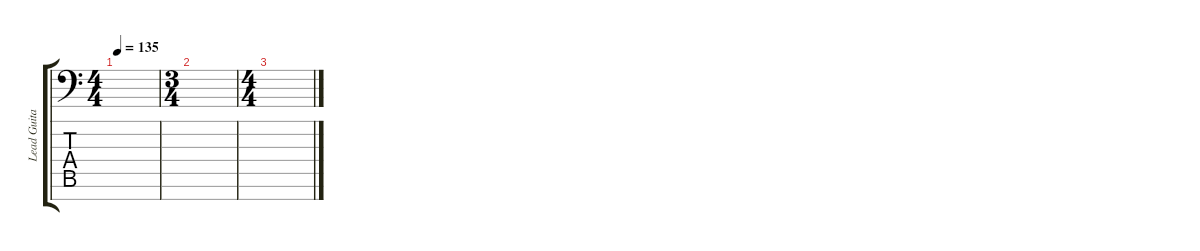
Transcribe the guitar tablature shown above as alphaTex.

\track ("Lead Guitar" "Lead Guita") {instrument overdrivenguitar}
\staff {score tabs}
\tuning (E4 B3 G3 D3 A2 E2 C-1) {hide}
\ts (4 4)
\tempo 135
\clef f4
\ks c
|
\ts (3 4)
|
\ts (4 4)
